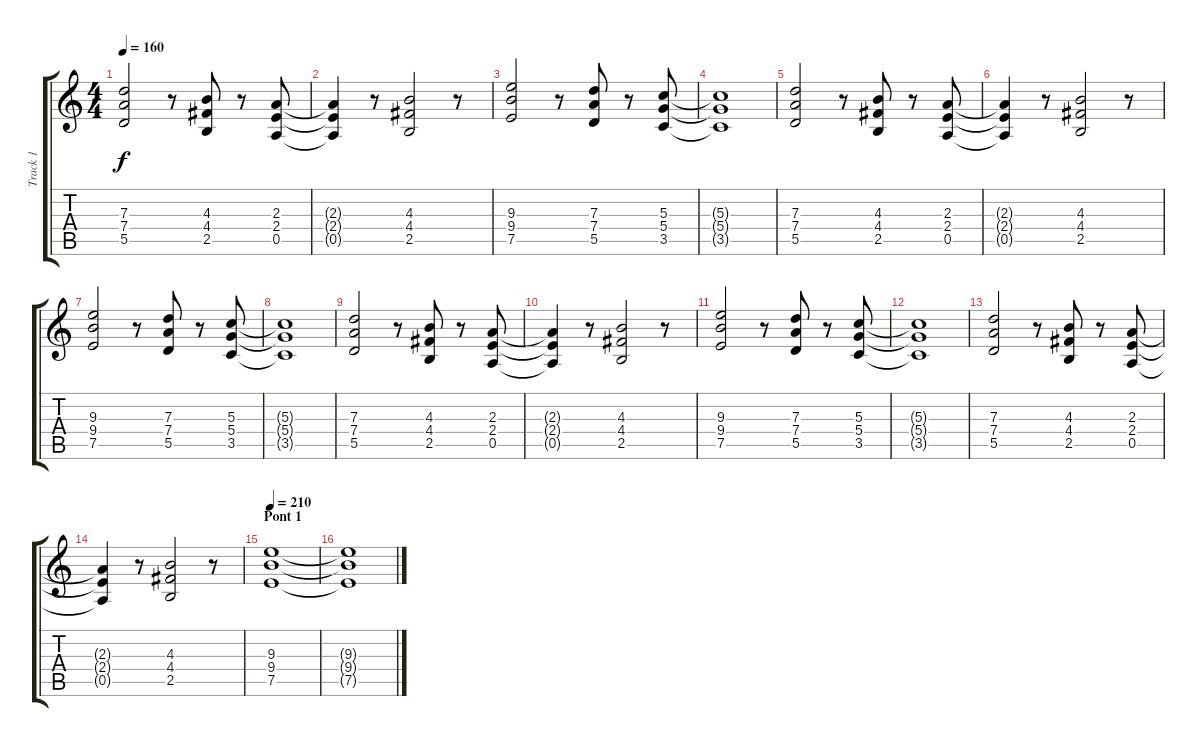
\track ("Track 1" "Track 1") {instrument overdrivenguitar}
\staff {score tabs}
\tuning (E4 B3 G3 D3 A2 E2) {hide}
\ts (4 4)
\tempo 160
\clef g2
\ks c
(7.3 7.4 5.5).2{dy f} r.8 (4.3 4.4 2.5).8 r.8 (2.3 2.4 0.5).8 |
(2.3{t} 2.4{t} 0.5{t}).4 r.8 (4.3 4.4 2.5).2 r.8 |
(9.3 9.4 7.5).2 r.8 (7.3 7.4 5.5).8 r.8 (5.3 5.4 3.5).8 |
(5.3{t} 5.4{t} 3.5{t}).1 |
(7.3 7.4 5.5).2 r.8 (4.3 4.4 2.5).8 r.8 (2.3 2.4 0.5).8 |
(2.3{t} 2.4{t} 0.5{t}).4 r.8 (4.3 4.4 2.5).2 r.8 |
(9.3 9.4 7.5).2 r.8 (7.3 7.4 5.5).8 r.8 (5.3 5.4 3.5).8 |
(5.3{t} 5.4{t} 3.5{t}).1 |
(7.3 7.4 5.5).2 r.8 (4.3 4.4 2.5).8 r.8 (2.3 2.4 0.5).8 |
(2.3{t} 2.4{t} 0.5{t}).4 r.8 (4.3 4.4 2.5).2 r.8 |
(9.3 9.4 7.5).2 r.8 (7.3 7.4 5.5).8 r.8 (5.3 5.4 3.5).8 |
(5.3{t} 5.4{t} 3.5{t}).1 |
(7.3 7.4 5.5).2 r.8 (4.3 4.4 2.5).8 r.8 (2.3 2.4 0.5).8 |
(2.3{t} 2.4{t} 0.5{t}).4 r.8 (4.3 4.4 2.5).2 r.8 |
\section ("" "Pont 1")
\tempo 210
(9.3 9.4 7.5).1 |
(9.3{t} 9.4{t} 7.5{t}).1
